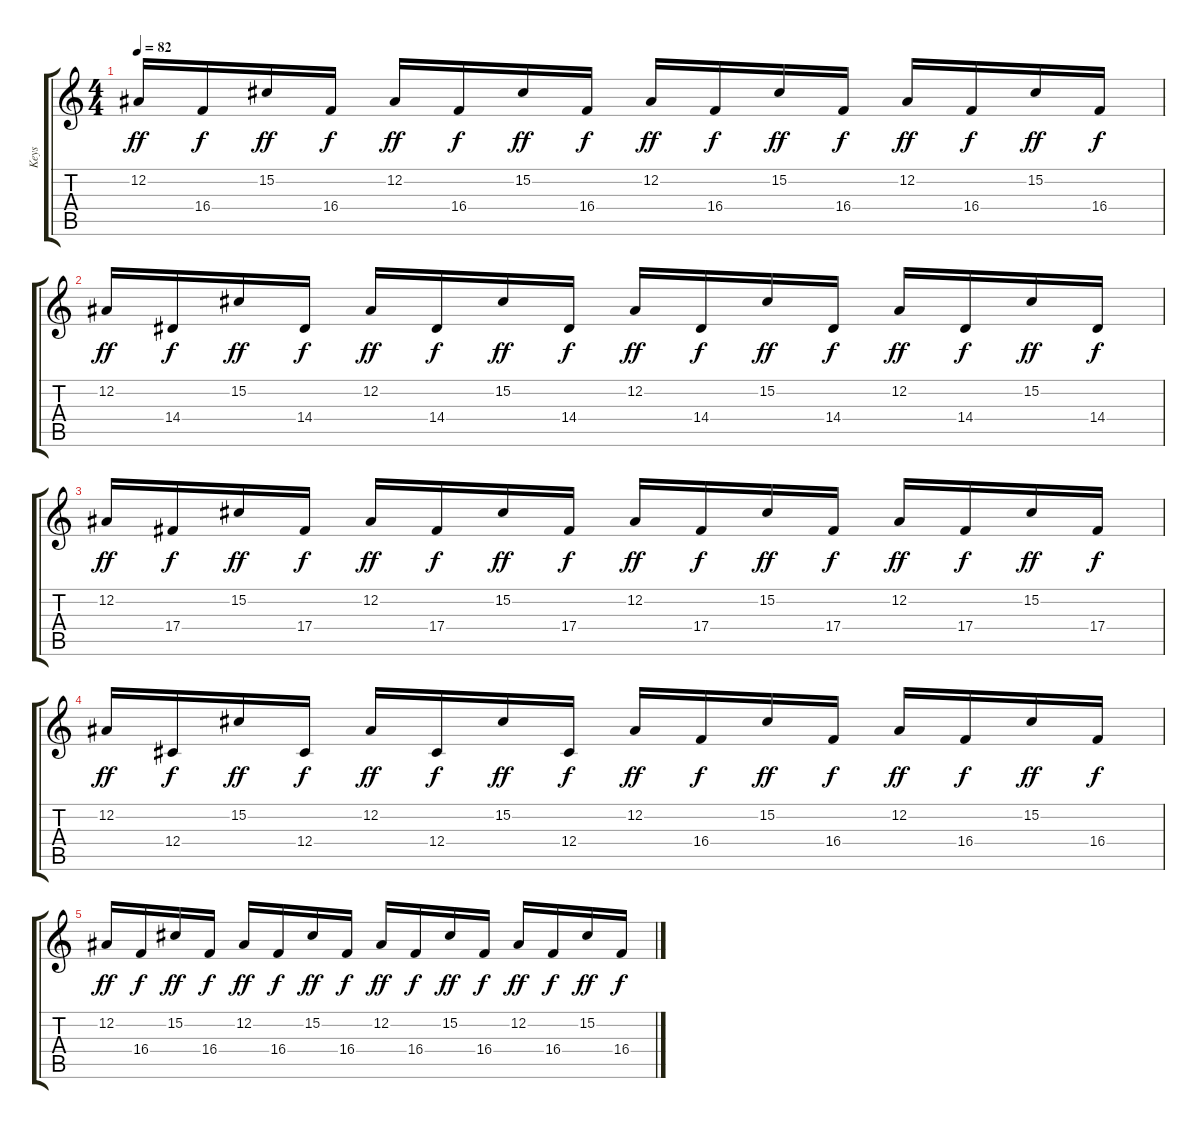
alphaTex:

\track ("Keys" "Keys") {instrument pad2warm}
\staff {score tabs}
\tuning (Eb4 Bb3 Gb3 Db3 Ab2 Eb2) {hide}
\ts (4 4)
\tempo 82
\clef g2
\ks c
12.2.16{dy ff} 16.4.16{dy f} 15.2.16{dy ff} 16.4.16{dy f} 12.2.16{dy ff} 16.4.16{dy f} 15.2.16{dy ff} 16.4.16{dy f} 12.2.16{dy ff} 16.4.16{dy f} 15.2.16{dy ff} 16.4.16{dy f} 12.2.16{dy ff} 16.4.16{dy f} 15.2.16{dy ff} 16.4.16{dy f} |
12.2.16{dy ff volume 8} 14.4.16{dy f} 15.2.16{dy ff} 14.4.16{dy f} 12.2.16{dy ff} 14.4.16{dy f} 15.2.16{dy ff} 14.4.16{dy f} 12.2.16{dy ff} 14.4.16{dy f} 15.2.16{dy ff} 14.4.16{dy f} 12.2.16{dy ff} 14.4.16{dy f} 15.2.16{dy ff} 14.4.16{dy f} |
12.2.16{dy ff} 17.4.16{dy f} 15.2.16{dy ff} 17.4.16{dy f} 12.2.16{dy ff} 17.4.16{dy f} 15.2.16{dy ff} 17.4.16{dy f} 12.2.16{dy ff} 17.4.16{dy f} 15.2.16{dy ff} 17.4.16{dy f} 12.2.16{dy ff} 17.4.16{dy f} 15.2.16{dy ff} 17.4.16{dy f} |
12.2.16{dy ff volume 0} 12.4.16{dy f} 15.2.16{dy ff} 12.4.16{dy f} 12.2.16{dy ff} 12.4.16{dy f} 15.2.16{dy ff} 12.4.16{dy f} 12.2.16{dy ff} 16.4.16{dy f} 15.2.16{dy ff} 16.4.16{dy f} 12.2.16{dy ff} 16.4.16{dy f} 15.2.16{dy ff} 16.4.16{dy f} |
12.2.16{dy ff} 16.4.16{dy f} 15.2.16{dy ff} 16.4.16{dy f} 12.2.16{dy ff} 16.4.16{dy f} 15.2.16{dy ff} 16.4.16{dy f} 12.2.16{dy ff} 16.4.16{dy f} 15.2.16{dy ff} 16.4.16{dy f} 12.2.16{dy ff} 16.4.16{dy f} 15.2.16{dy ff} 16.4.16{dy f}
